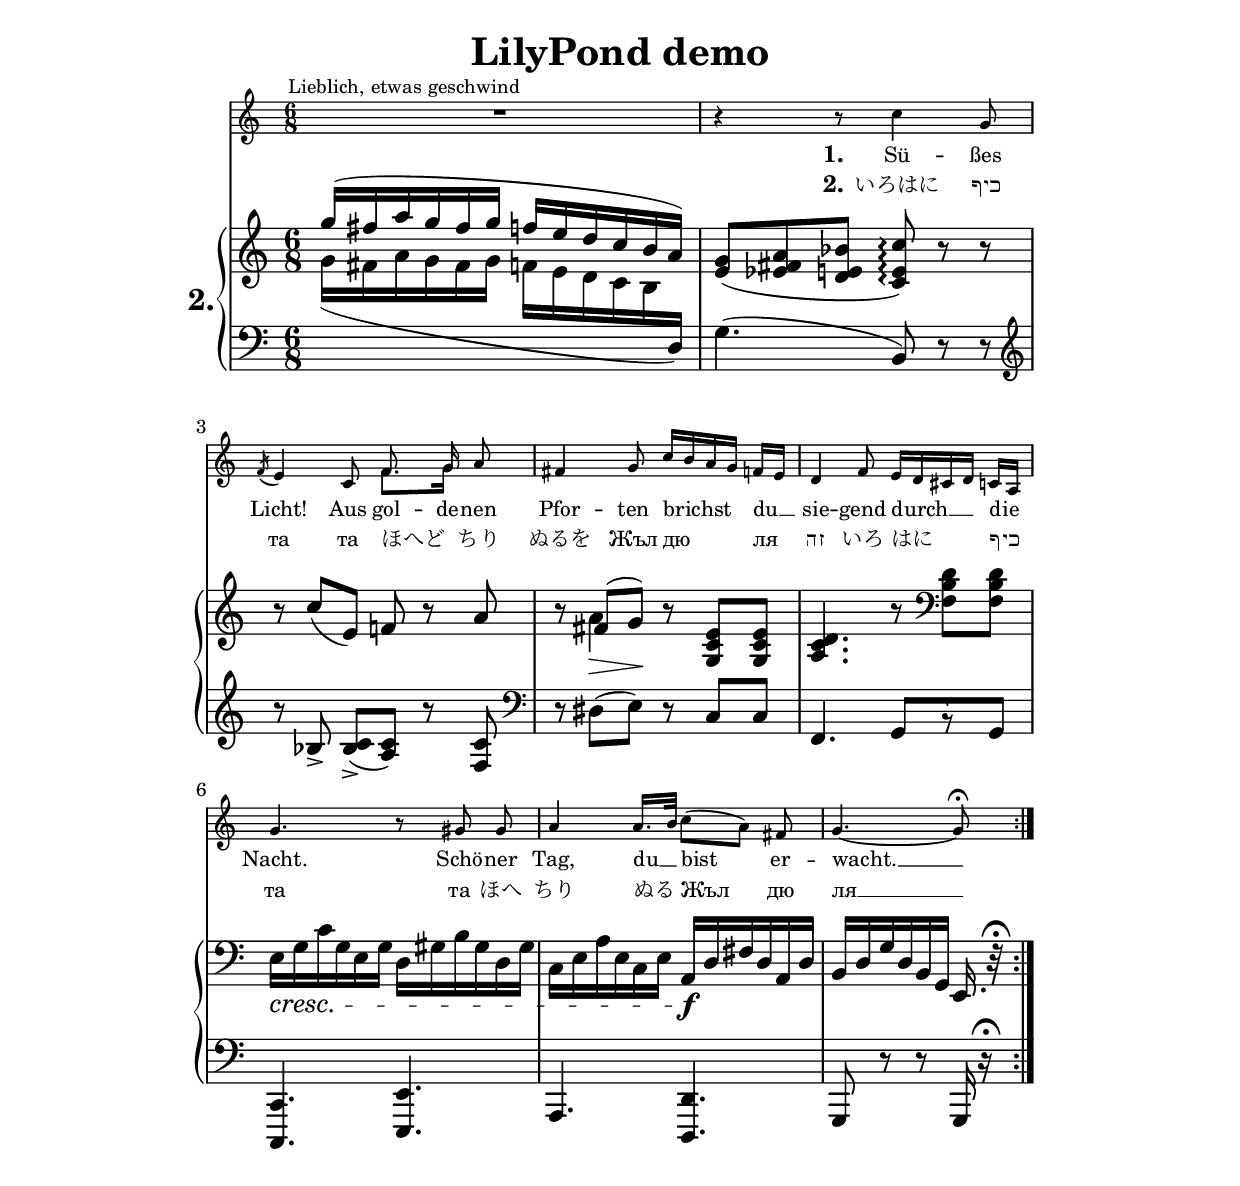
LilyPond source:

\header {
  title = "LilyPond demo"
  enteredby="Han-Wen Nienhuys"
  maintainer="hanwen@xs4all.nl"

  texidoc = "
heavily mutilated Edition Peters Morgenlied by Schubert"

}

\version "2.14.0"

ignoreMelisma =	\set ignoreMelismata = ##t
ignoreMelismaOff = \unset ignoreMelismata 

#(set-global-staff-size 21)

\paper  {
				%#(set-global-staff-size (* 5.8 mm))
  indent = #(* mm 4)
  line-width = #(* mm 140)
  system-system-spacing #'basic-distance = #10.3
  ragged-bottom = ##t 
}

modernAccidentals = {
  \set Staff.extraNatural =  ##f
  \set Staff.autoAccidentals =  #'(Staff (same-octave . 1) (any-octave . 0))
  \set Staff.autoCautionaries =  #'()  
}


melody =    \relative c'' \repeat volta 2 \context Voice = "singer" {
  \time 6/8
  \autoBeamOff
  s1*0^\markup {  \larger { \hspace #-3.0 Lieblich, etwas geschwind } }
  R2.
  r4 r8 c4 g8 |
  \acciaccatura { f16 }  e4 c8
  <<
    \new Voice { \stemUp f8. g16 }
    { \stemDown f8.[ g16] } >> \stemNeutral a8 |
  fis4  g8 c16[ b a g] f[ e] |
  d4 f8
  \transpose a' e' \relative c'' { a16[ g fis! g] f![ d]  } |
  g4. r8 gis gis |
  a4 a16.[ b32] c8[( a]) fis8 |
  g4.~ g8-\fermata
}


firstVerse = \lyricmode {
  \set stanza = "1."
  
  Sü -- ßes Licht! Aus
  \ignoreMelisma
  gol --
  \ignoreMelismaOff

  de -- nen  Pfor -- ten brichst du __ | 
  sie -- gend durch __ die Nacht. Schö -- ner Tag, du __ bist er -- wacht. __ 
}

secondVerse = \lyricmode {
  \set stanza = "2."
  いろはに כיף та та ほへど ちり  ぬるを
  
  Жъл  дю ля זה
  
  いろ はに כיף та та ほへ ちり ぬる
  
  Жъл дю ля __

}

pianoRH =  \relative c''' \repeat volta 2\new Voice {
  #(set-accidental-style 'modern)
  \voiceOne
  g16( fis a g fis g f e d c b
  \oneVoice
  a ) | 
  <g e>8( <es fis a> <d e bes'> <c e c'>\arpeggio) r8 r | 
  r8 c'( e,) f r a |
  \once \override DynamicLineSpanner   #'padding =#3
  r8
  << { fis( g) } \\
     << { a4 } { s8\> s8\! } >>
   >>

  r8 <e c g>8[  <e c g>] |
  <d c a>4. r8 \clef bass  <d b f> <d b f> |
		\crescTextCresc
		e,16_" "\<
		g c g e g d gis b gis d gis |
		c, e a e c e a,-\f\! d fis d a d |
		b d g  d b g e16. r32\fermata
	      }

pianoLH =  \relative c'' \repeat volta 2\new Voice {
    #(set-accidental-style 'modern)
    \voiceTwo
    g16( fis a g fis g

    f e d c b

    \change Staff = down
	\oneVoice
    d,) | 
     g4.( b,8) r r
    \clef treble \grace s16 r8 <bes'>8-> <bes c>8->([ <a c>)] r <f c'> |
    \clef bass
    r8 dis( e) r c c |
    f,4.  g8[ r8 g] |
    <c, c,>4. <e e,>4. |
    a,4. <d d,>4. |
    g,8 r r g16 r16\fermata 
    }

  \book {
    \score {
      << \time 6/8
	 \new Staff \with {
	   fontSize = #-3
	   \override StaffSymbol #'staff-space = #(magstep -3)
	 } <<
	   \context Staff #(set-accidental-style 'modern)
	   \melody >>
	 \lyricsto "singer" \new Lyrics \firstVerse
	 \lyricsto "singer" \new Lyrics \secondVerse
	 \new PianoStaff << 
	   \set PianoStaff.instrumentName = \markup {
	     \bold
	     \larger\larger\larger\larger
	     \huge
	     "2."
	   }
	   \context Staff = up <<
	     \pianoRH
	     \pianoLH
	   >>
	   \context Staff = down { \clef bass \skip 1*2 }
	 >> 
       >>

      \layout {
	\context {
	  \Lyrics
	  \override LyricText #'font-size = #-1
	}
	\context {
	  \Score
	  \override Beam #'beam-thickness = #0.55
	  \override Beam #'auto-knee-gap = #4.0
	  \override SpacingSpanner #'spacing-increment = #1.0
	  \override Stem #'stemlet-length = #0.5
	  \override Slur #'height-limit = #1.5
	}
      }
      
  \midi {
    \context {
      \Score
      tempoWholesPerMinute = #(ly:make-moment 70 4)
      }
    }


    }
  }

